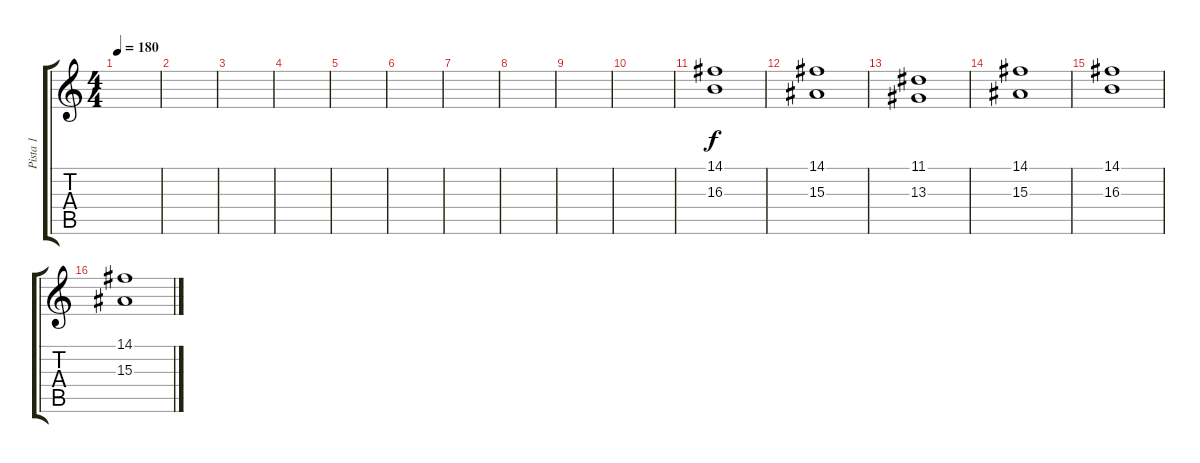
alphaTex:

\track ("Pista 1" "Pista 1") {instrument brasssection}
\staff {score tabs}
\tuning (E4 B3 G3 D3 A2 E2) {hide}
\ts (4 4)
\tempo 180
\clef g2
\ks c
|
|
|
|
|
|
|
|
|
|
(14.1 16.3).1{dy f balance 8 instrument churchorgan} |
(14.1 15.3).1 |
(11.1 13.3).1 |
(14.1 15.3).1 |
(14.1 16.3).1 |
(14.1 15.3).1
